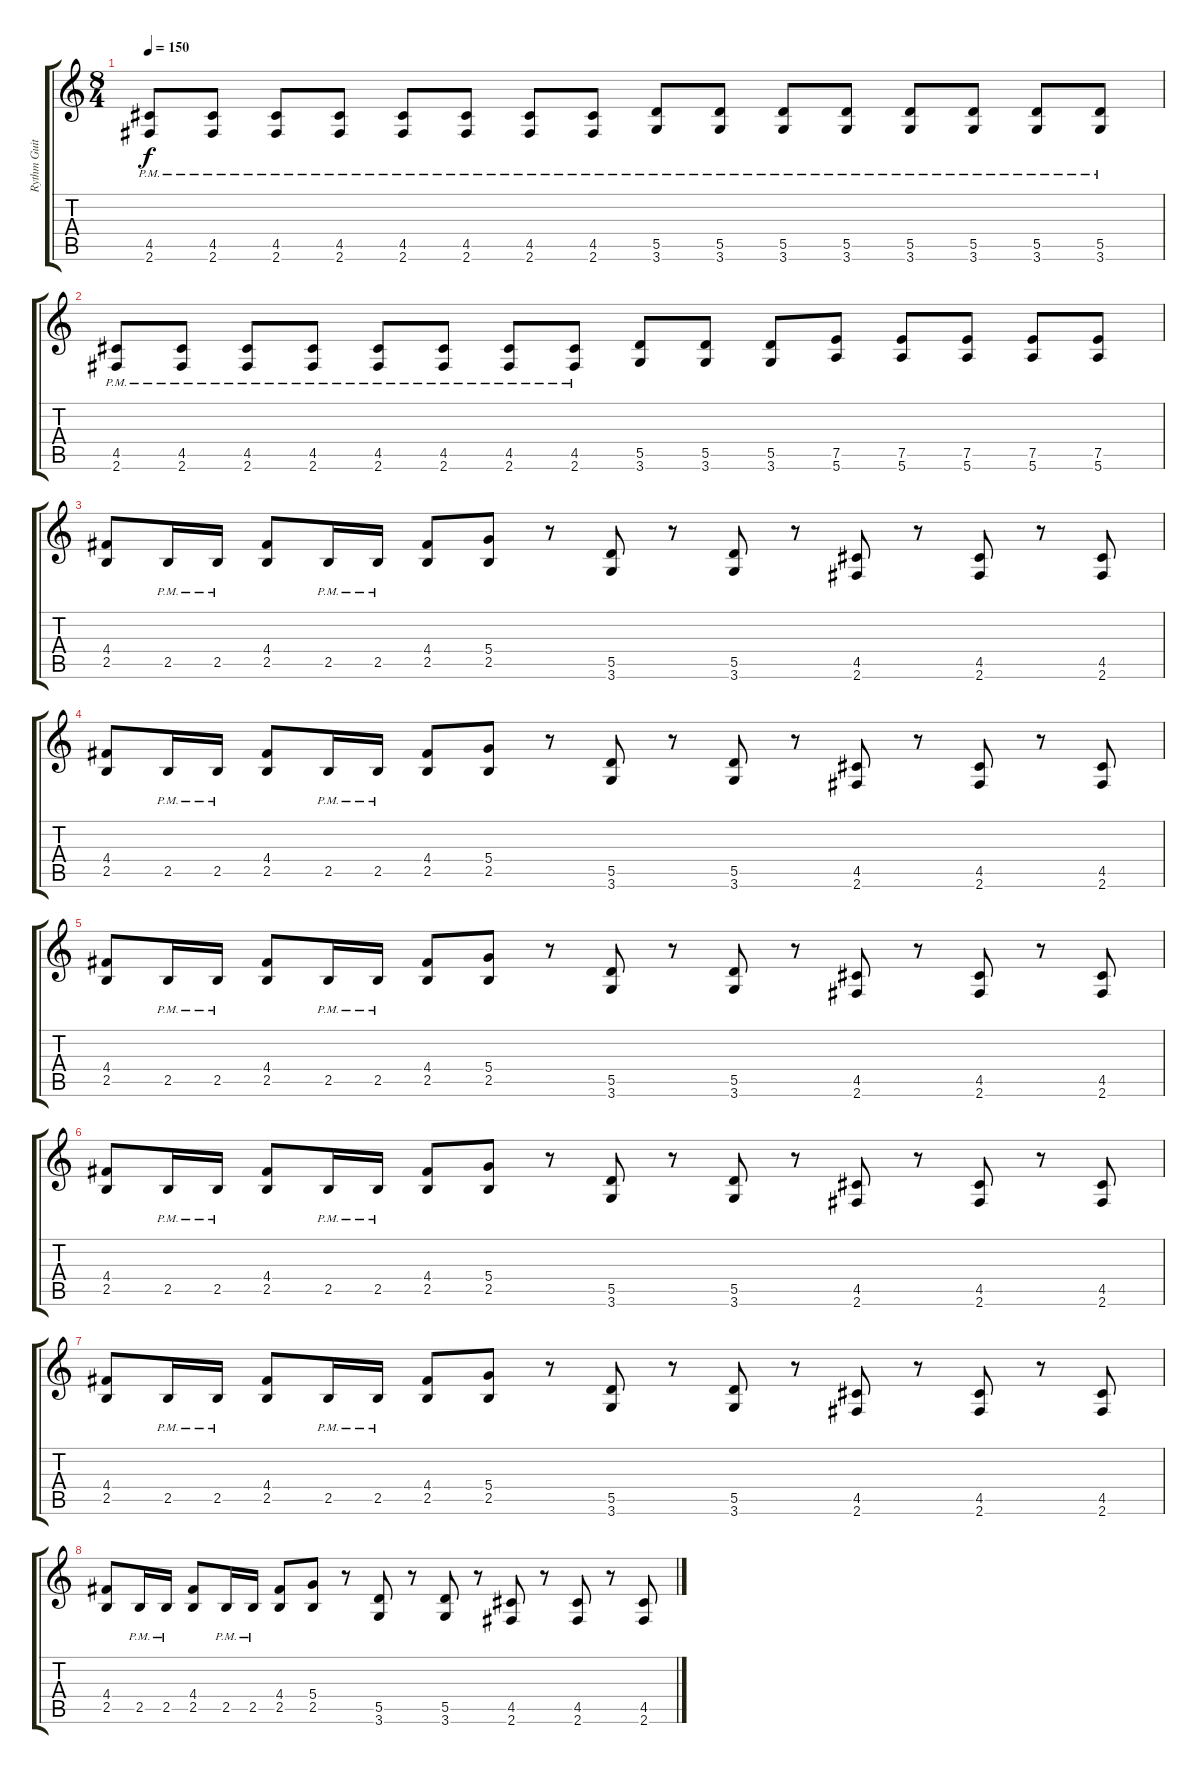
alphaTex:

\track ("Rythm Guitar" "Rythm Guit") {instrument distortionguitar}
\staff {score tabs}
\tuning (E4 B3 G3 D3 A2 E2) {hide}
\ts (8 4)
\tempo 150
\clef g2
\ks c
(4.5{pm} 2.6{pm}).8{dy f} (4.5{pm} 2.6{pm}).8 (4.5{pm} 2.6{pm}).8 (4.5{pm} 2.6{pm}).8 (4.5{pm} 2.6{pm}).8 (4.5{pm} 2.6{pm}).8 (4.5{pm} 2.6{pm}).8 (4.5{pm} 2.6{pm}).8 (5.5{pm} 3.6{pm}).8 (5.5{pm} 3.6{pm}).8 (5.5{pm} 3.6{pm}).8 (5.5{pm} 3.6{pm}).8 (5.5{pm} 3.6{pm}).8 (5.5{pm} 3.6{pm}).8 (5.5{pm} 3.6{pm}).8 (5.5{pm} 3.6{pm}).8 |
(4.5{pm} 2.6{pm}).8 (4.5{pm} 2.6{pm}).8 (4.5{pm} 2.6{pm}).8 (4.5{pm} 2.6{pm}).8 (4.5{pm} 2.6{pm}).8 (4.5{pm} 2.6{pm}).8 (4.5{pm} 2.6{pm}).8 (4.5{pm} 2.6{pm}).8 (5.5 3.6).8 (5.5 3.6).8 (5.5 3.6).8 (7.5 5.6).8 (7.5 5.6).8 (7.5 5.6).8 (7.5 5.6).8 (7.5 5.6).8 |
(4.4 2.5).8 2.5{pm}.16 2.5{pm}.16 (4.4 2.5).8 2.5{pm}.16 2.5{pm}.16 (4.4 2.5).8 (5.4 2.5).8 r.8 (5.5 3.6).8 r.8 (5.5 3.6).8 r.8 (4.5 2.6).8 r.8 (4.5 2.6).8 r.8 (4.5 2.6).8 |
(4.4 2.5).8 2.5{pm}.16 2.5{pm}.16 (4.4 2.5).8 2.5{pm}.16 2.5{pm}.16 (4.4 2.5).8 (5.4 2.5).8 r.8 (5.5 3.6).8 r.8 (5.5 3.6).8 r.8 (4.5 2.6).8 r.8 (4.5 2.6).8 r.8 (4.5 2.6).8 |
(4.4 2.5).8 2.5{pm}.16 2.5{pm}.16 (4.4 2.5).8 2.5{pm}.16 2.5{pm}.16 (4.4 2.5).8 (5.4 2.5).8 r.8 (5.5 3.6).8 r.8 (5.5 3.6).8 r.8 (4.5 2.6).8 r.8 (4.5 2.6).8 r.8 (4.5 2.6).8 |
(4.4 2.5).8 2.5{pm}.16 2.5{pm}.16 (4.4 2.5).8 2.5{pm}.16 2.5{pm}.16 (4.4 2.5).8 (5.4 2.5).8 r.8 (5.5 3.6).8 r.8 (5.5 3.6).8 r.8 (4.5 2.6).8 r.8 (4.5 2.6).8 r.8 (4.5 2.6).8 |
(4.4 2.5).8 2.5{pm}.16 2.5{pm}.16 (4.4 2.5).8 2.5{pm}.16 2.5{pm}.16 (4.4 2.5).8 (5.4 2.5).8 r.8 (5.5 3.6).8 r.8 (5.5 3.6).8 r.8 (4.5 2.6).8 r.8 (4.5 2.6).8 r.8 (4.5 2.6).8 |
(4.4 2.5).8 2.5{pm}.16 2.5{pm}.16 (4.4 2.5).8 2.5{pm}.16 2.5{pm}.16 (4.4 2.5).8 (5.4 2.5).8 r.8 (5.5 3.6).8 r.8 (5.5 3.6).8 r.8 (4.5 2.6).8 r.8 (4.5 2.6).8 r.8 (4.5 2.6).8
